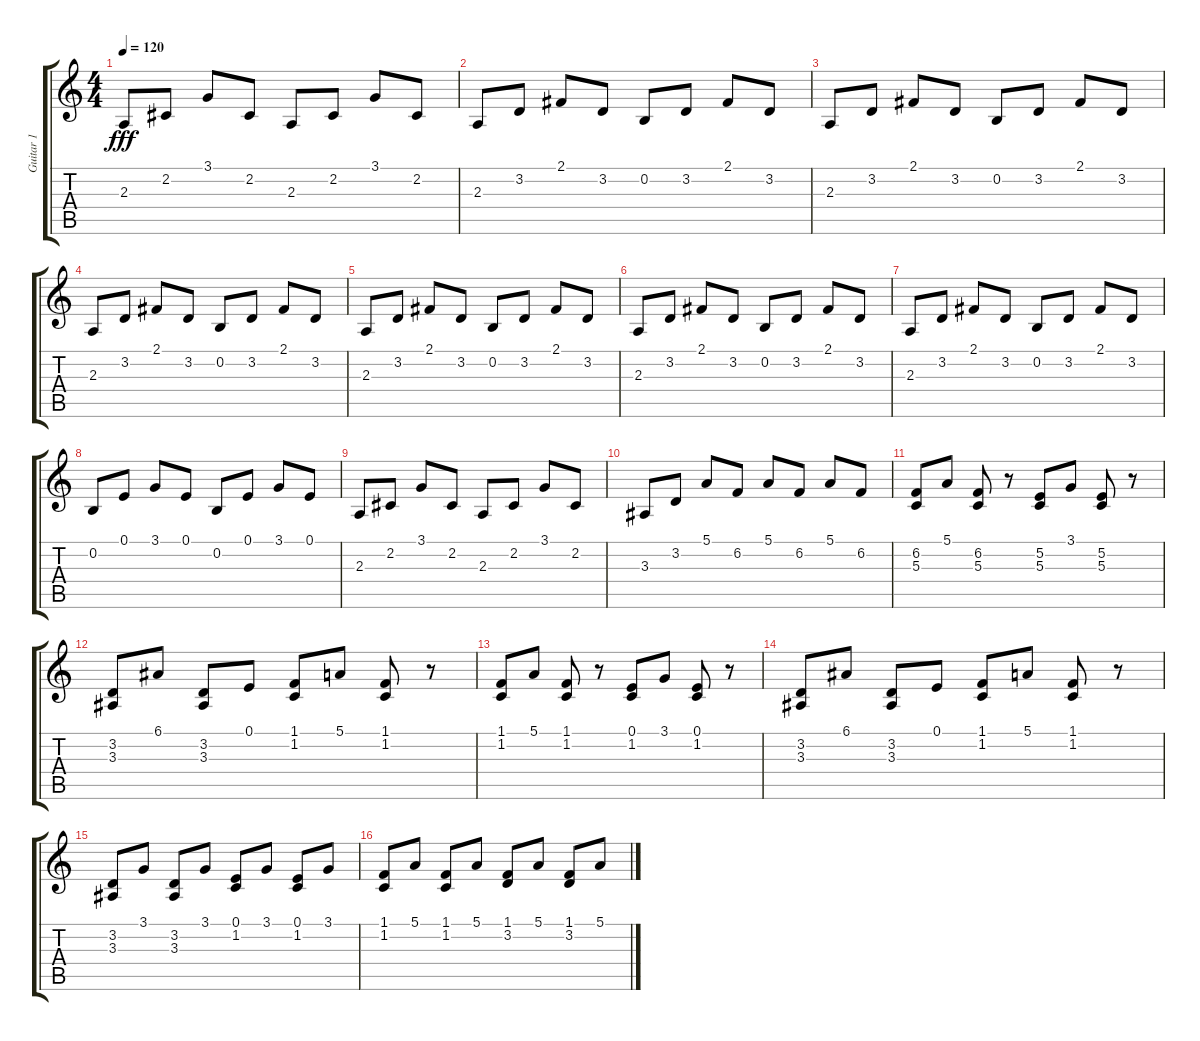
\track ("Guitar 1" "Guitar 1") {instrument orchestralharp}
\staff {score tabs}
\tuning (E4 B3 G3 D3 A2 E2) {hide}
\ts (4 4)
\tempo 120
\clef g2
\ks c
2.3.8{dy fff} 2.2.8 3.1.8 2.2.8 2.3.8 2.2.8 3.1.8 2.2.8 |
2.3.8 3.2.8 2.1.8 3.2.8 0.2.8 3.2.8 2.1.8 3.2.8 |
2.3.8 3.2.8 2.1.8 3.2.8 0.2.8 3.2.8 2.1.8 3.2.8 |
2.3.8 3.2.8 2.1.8 3.2.8 0.2.8 3.2.8 2.1.8 3.2.8 |
2.3.8 3.2.8 2.1.8 3.2.8 0.2.8 3.2.8 2.1.8 3.2.8 |
2.3.8 3.2.8 2.1.8 3.2.8 0.2.8 3.2.8 2.1.8 3.2.8 |
2.3.8 3.2.8 2.1.8 3.2.8 0.2.8 3.2.8 2.1.8 3.2.8 |
0.2.8 0.1.8 3.1.8 0.1.8 0.2.8 0.1.8 3.1.8 0.1.8 |
2.3.8 2.2.8 3.1.8 2.2.8 2.3.8 2.2.8 3.1.8 2.2.8 |
3.3.8 3.2.8 5.1.8 6.2.8 5.1.8 6.2.8 5.1.8 6.2.8 |
(6.2 5.3).8 5.1.8 (6.2 5.3).8 r.8 (5.2 5.3).8 3.1.8 (5.2 5.3).8 r.8 |
(3.2 3.3).8 6.1.8 (3.2 3.3).8 0.1.8 (1.1 1.2).8 5.1.8 (1.1 1.2).8 r.8 |
(1.1 1.2).8 5.1.8 (1.1 1.2).8 r.8 (0.1 1.2).8 3.1.8 (0.1 1.2).8 r.8 |
(3.2 3.3).8 6.1.8 (3.2 3.3).8 0.1.8 (1.1 1.2).8 5.1.8 (1.1 1.2).8 r.8 |
(3.2 3.3).8 3.1.8 (3.2 3.3).8 3.1.8 (0.1 1.2).8 3.1.8 (0.1 1.2).8 3.1.8 |
(1.1 1.2).8 5.1.8 (1.1 1.2).8 5.1.8 (1.1 3.2).8 5.1.8 (1.1 3.2).8 5.1.8
